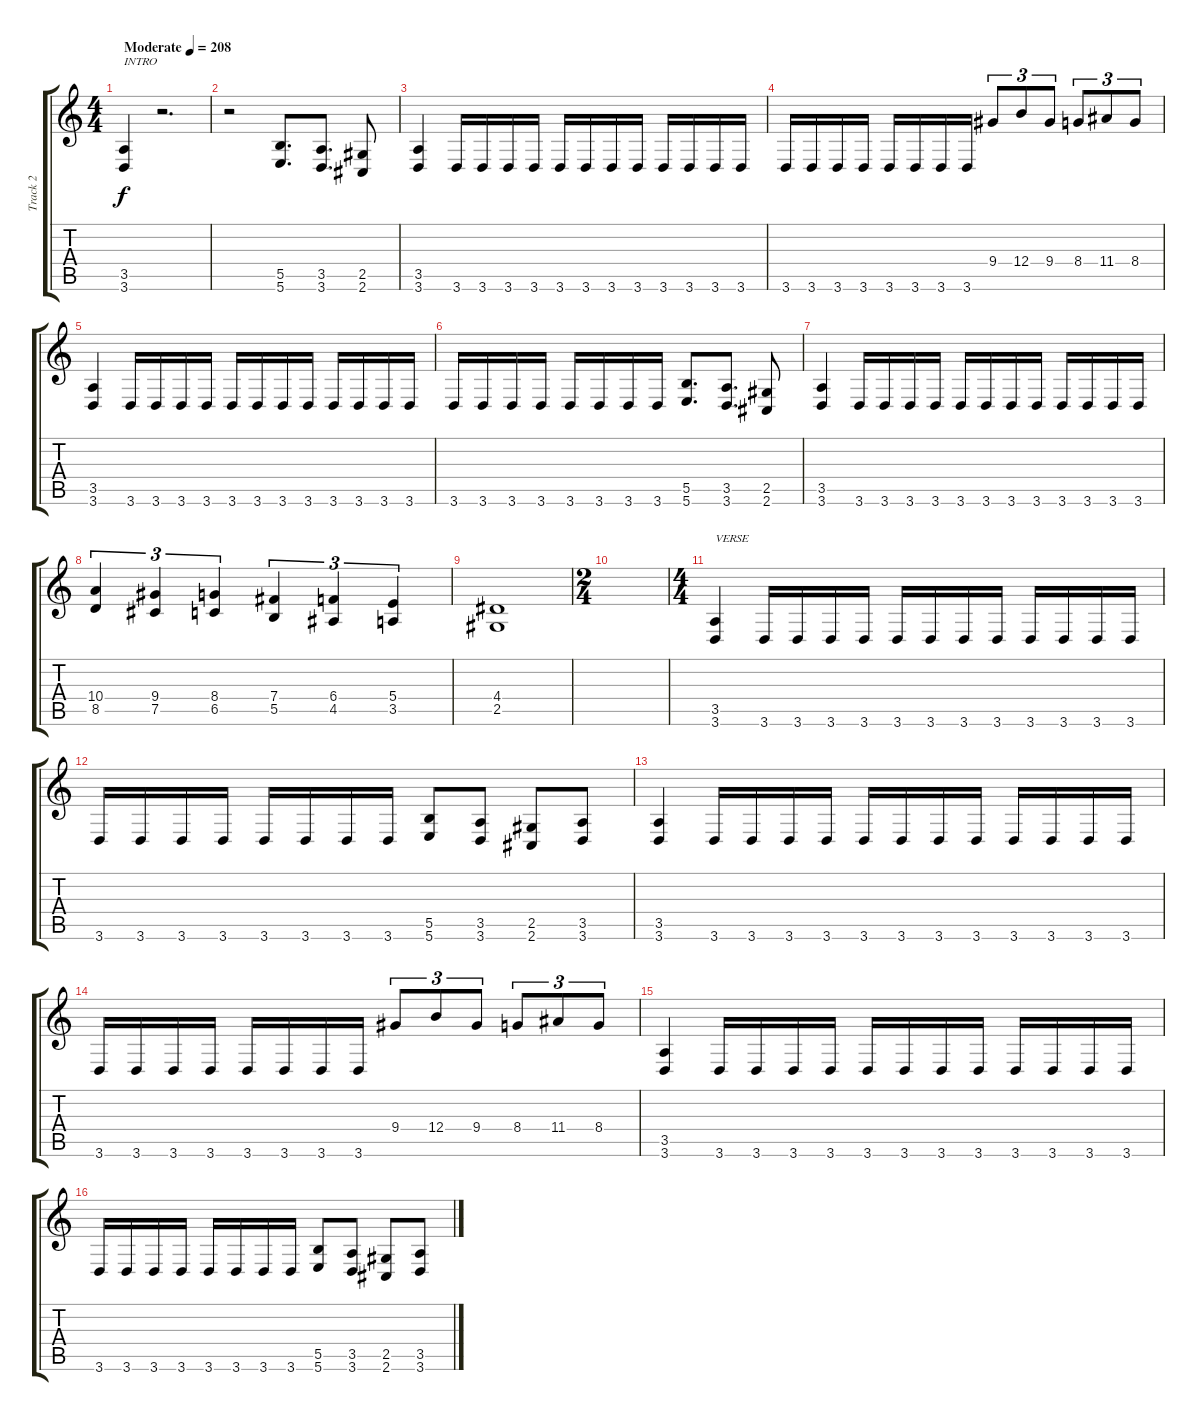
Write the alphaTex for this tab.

\track ("Track 2" "Track 2") {instrument distortionguitar}
\staff {score tabs}
\tuning (Db4 Ab3 E3 B2 Gb2 B1) {hide}
\ts (4 4)
\tempo (208 "Moderate")
\clef g2
\ks c
(3.5 3.6).4{txt "INTRO" dy f instrument distortionguitar} r.2{d} |
r.2 (5.5 5.6).8{d} (3.5 3.6).8{d} (2.5 2.6).8 |
(3.5 3.6).4 3.6.16 3.6.16 3.6.16 3.6.16 3.6.16 3.6.16 3.6.16 3.6.16 3.6.16 3.6.16 3.6.16 3.6.16 |
3.6.16 3.6.16 3.6.16 3.6.16 3.6.16 3.6.16 3.6.16 3.6.16 9.4.8{tu (3 2)} 12.4.8{tu (3 2)} 9.4.8{tu (3 2)} 8.4.8{tu (3 2)} 11.4.8{tu (3 2)} 8.4.8{tu (3 2)} |
(3.5 3.6).4 3.6.16 3.6.16 3.6.16 3.6.16 3.6.16 3.6.16 3.6.16 3.6.16 3.6.16 3.6.16 3.6.16 3.6.16 |
3.6.16 3.6.16 3.6.16 3.6.16 3.6.16 3.6.16 3.6.16 3.6.16 (5.5 5.6).8{d} (3.5 3.6).8{d} (2.5 2.6).8 |
(3.5 3.6).4 3.6.16 3.6.16 3.6.16 3.6.16 3.6.16 3.6.16 3.6.16 3.6.16 3.6.16 3.6.16 3.6.16 3.6.16 |
(10.4 8.5).4{tu (3 2)} (9.4 7.5).4{tu (3 2)} (8.4 6.5).4{tu (3 2)} (7.4 5.5).4{tu (3 2)} (6.4 4.5).4{tu (3 2)} (5.4 3.5).4{tu (3 2)} |
(4.4 2.5).1 |
\ts (2 4)
|
\ts (4 4)
(3.5 3.6).4{txt "VERSE"} 3.6.16 3.6.16 3.6.16 3.6.16 3.6.16 3.6.16 3.6.16 3.6.16 3.6.16 3.6.16 3.6.16 3.6.16 |
3.6.16 3.6.16 3.6.16 3.6.16 3.6.16 3.6.16 3.6.16 3.6.16 (5.5 5.6).8 (3.5 3.6).8 (2.5 2.6).8 (3.5 3.6).8 |
(3.5 3.6).4 3.6.16 3.6.16 3.6.16 3.6.16 3.6.16 3.6.16 3.6.16 3.6.16 3.6.16 3.6.16 3.6.16 3.6.16 |
3.6.16 3.6.16 3.6.16 3.6.16 3.6.16 3.6.16 3.6.16 3.6.16 9.4.8{tu (3 2)} 12.4.8{tu (3 2)} 9.4.8{tu (3 2)} 8.4.8{tu (3 2)} 11.4.8{tu (3 2)} 8.4.8{tu (3 2)} |
(3.5 3.6).4 3.6.16 3.6.16 3.6.16 3.6.16 3.6.16 3.6.16 3.6.16 3.6.16 3.6.16 3.6.16 3.6.16 3.6.16 |
3.6.16 3.6.16 3.6.16 3.6.16 3.6.16 3.6.16 3.6.16 3.6.16 (5.5 5.6).8 (3.5 3.6).8 (2.5 2.6).8 (3.5 3.6).8
